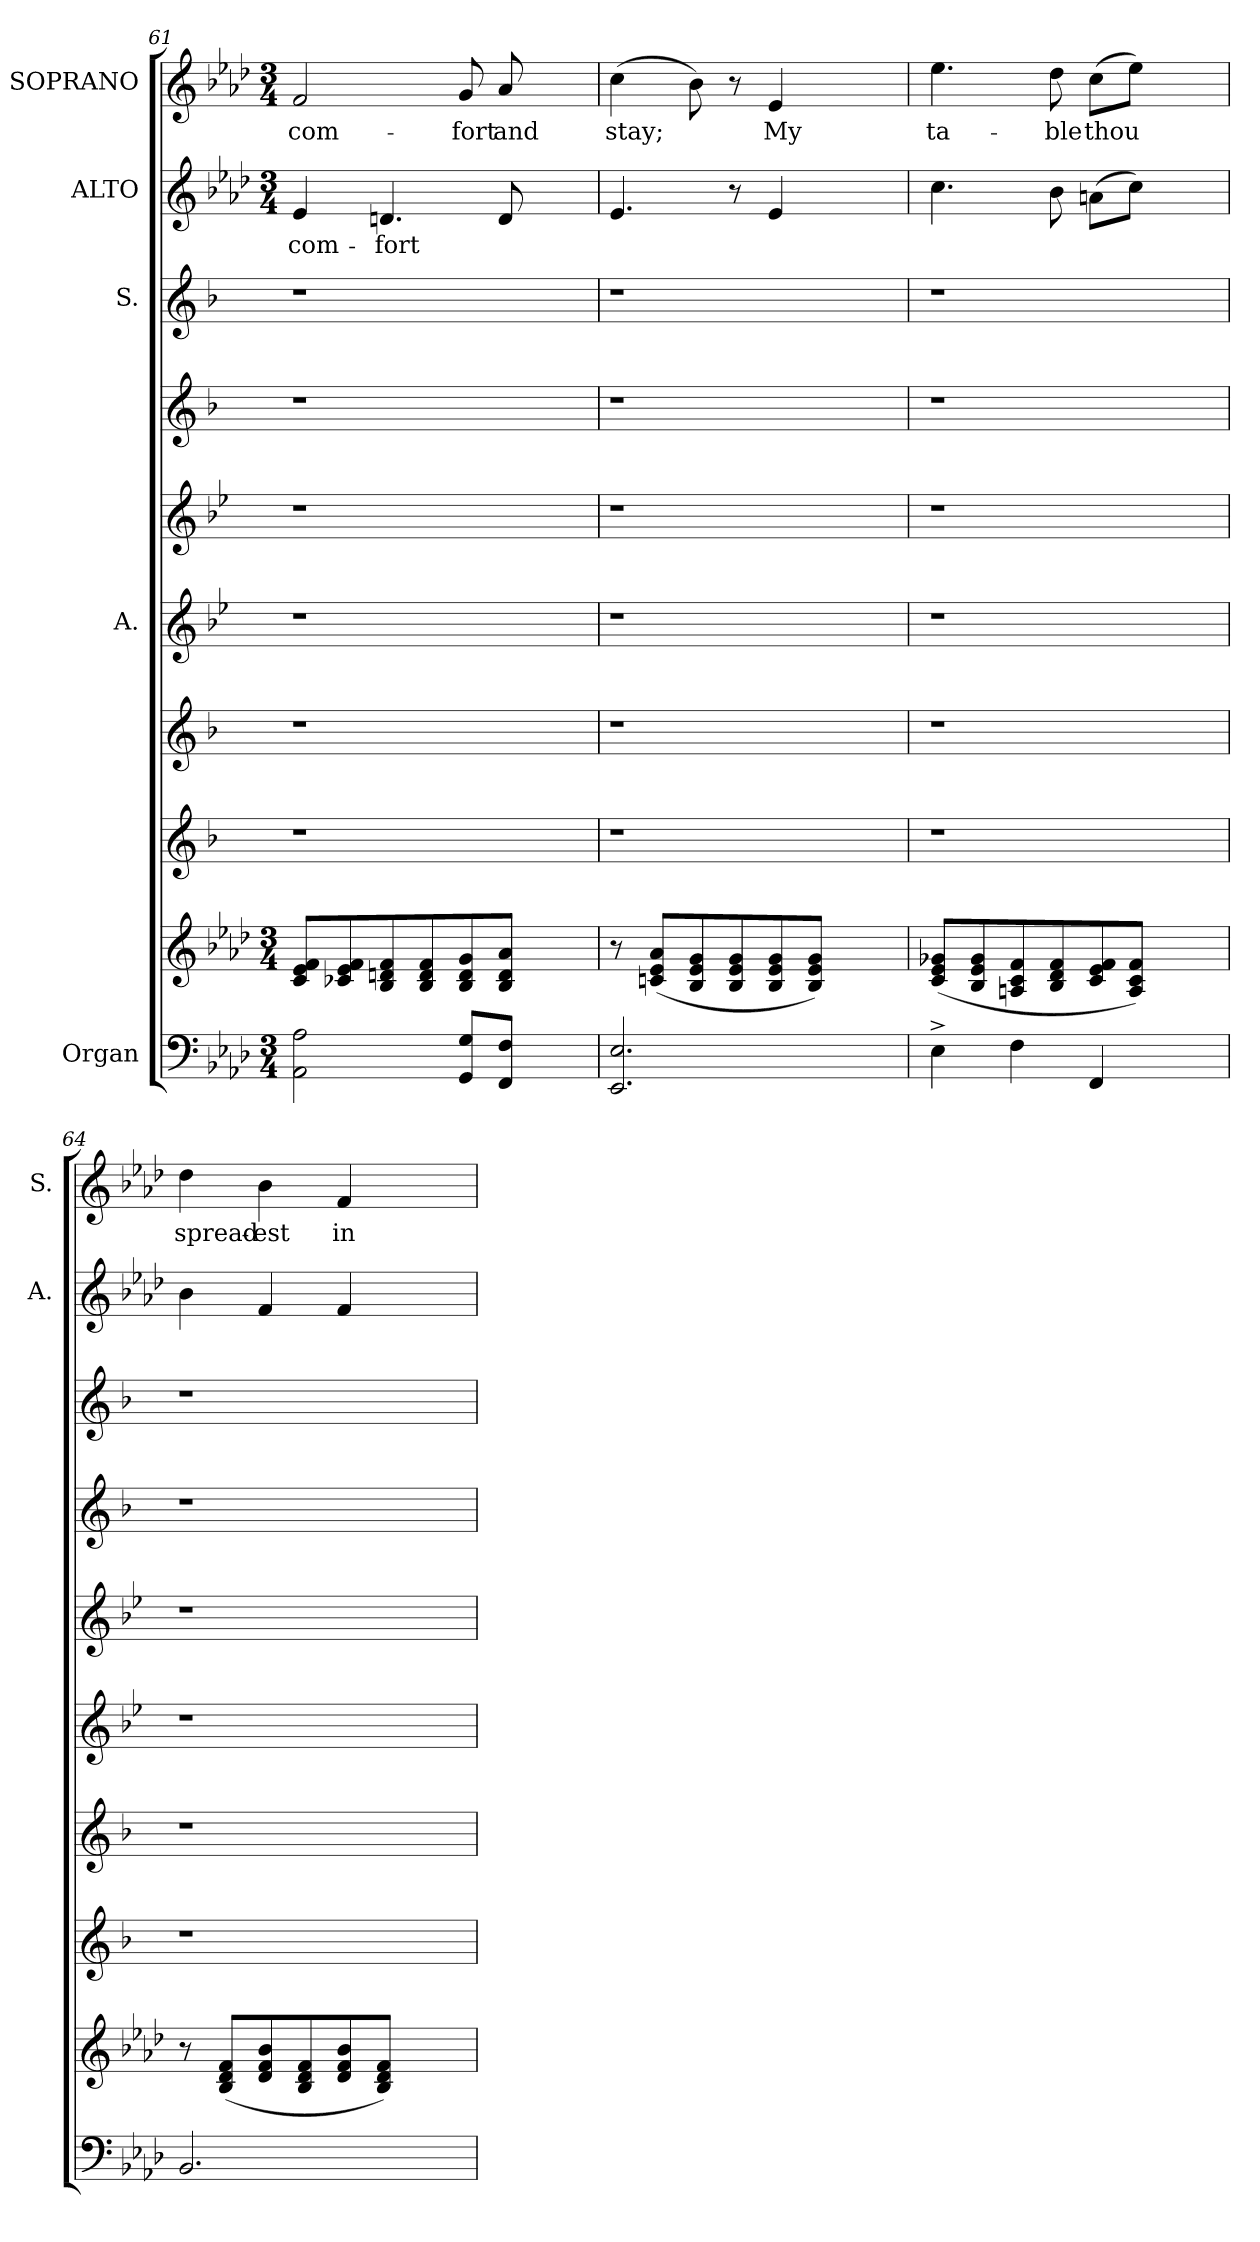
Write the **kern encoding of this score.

**kern	**kern	**kern	**kern	**kern	**kern	**kern	**kern	**kern	**text	**kern	**text
*part9	*part9	*part8	*part7	*part6	*part5	*part4	*part3	*part2	*part2	*part1	*part1
*staff10	*staff9	*staff8	*staff7	*staff6	*staff5	*staff4	*staff3	*staff2	*staff2	*staff1	*staff1
*I"Organ	*	*	*	*I"A.	*	*	*I"S.	*I"ALTO	*	*I"SOPRANO	*
*	*	*	*	*	*	*	*	*I'A.	*	*I'S.	*
*clefF4	*clefG2	*clefG2	*clefG2	*clefG2	*clefG2	*clefG2	*clefG2	*clefG2	*	*clefG2	*
*	*	*ITrd-2c-3	*ITrd-2c-3	*ITrd1c2	*ITrd1c2	*ITrd-2c-3	*ITrd-3c-5	*	*	*	*
*k[b-e-a-d-]	*k[b-e-a-d-]	*k[b-e-a-d-]	*k[b-e-a-d-]	*k[b-e-a-d-]	*k[b-e-a-d-]	*k[b-e-a-d-]	*k[b-e-]	*k[b-e-a-d-]	*	*k[b-e-a-d-]	*
*A-:	*A-:	*A-:	*A-:	*A-:	*A-:	*A-:	*B-:	*A-:	*	*A-:	*
*M3/4	*M3/4	*	*	*	*	*	*	*M3/4	*	*M3/4	*
=61	=61	=61	=61	=61	=61	=61	=61	=61	=61	=61	=61
!	!	!	!	!	!	!	!	!	!LO:LY:b	!	!LO:LY:b
2AA-\ 2A-\	8c/ 8e-/ 8f/L	1r	1r	1r	1r	1r	1r	4e-/	com-	2f/	com-
.	8c-X/ 8e-/ 8f/	.	.	.	.	.	.	.	.	.	.
!	!	!	!	!	!	!	!	!	!LO:LY:b	!	!
.	8B-/ 8dn/ 8f/	.	.	.	.	.	.	4.dn/	-fort	.	.
.	8B-/ 8d/ 8f/	.	.	.	.	.	.	.	.	.	.
!	!	!	!	!	!	!	!	!	!	!	!LO:LY:b
8GG/ 8G/L	8B-/ 8d/ 8g/	.	.	.	.	.	.	.	.	8g/	-fort
!	!	!	!	!	!	!	!	!	!	!	!LO:LY:b
8FF/ 8F/J	8B-/ 8d/ 8a-/J	.	.	.	.	.	.	8d/	.	8a-/	and
4ryy	4ryy	.	.	.	.	.	.	4ryy	.	4ryy	.
!!LO:PB:g=z
=62	=62	=62	=62	=62	=62	=62	=62	=62	=62	=62	=62
!	!	!	!	!	!	!	!	!	!	!	!LO:LY:b
2.EE-/ 2.E-/	8r	1r	1r	1r	1r	1r	1r	4.e-/	.	(>4cc\	stay;
.	(<8cn/ 8e-/ 8a-/L	.	.	.	.	.	.	.	.	.	.
.	8B-/ 8e-/ 8g/	.	.	.	.	.	.	.	.	8b-\)	.
.	8B-/ 8e-/ 8g/	.	.	.	.	.	.	8r	.	8r	.
!	!	!	!	!	!	!	!	!	!	!	!LO:LY:b
.	8B-/ 8e-/ 8g/	.	.	.	.	.	.	4e-/	.	4e-/	My
.	8B-/ 8e-/ 8g/J)	.	.	.	.	.	.	.	.	.	.
4ryy	4ryy	.	.	.	.	.	.	4ryy	.	4ryy	.
=63	=63	=63	=63	=63	=63	=63	=63	=63	=63	=63	=63
!	!	!	!	!	!	!	!	!	!	!	!LO:LY:b
4E-^>\	(<8c/ 8e-/ 8g-X/L	1r	1r	1r	1r	1r	1r	4.cc\	.	4.ee-\	ta-
.	8B-/ 8e-/ 8g-/	.	.	.	.	.	.	.	.	.	.
4F\	8An/ 8c/ 8f/	.	.	.	.	.	.	.	.	.	.
!	!	!	!	!	!	!	!	!	!	!	!LO:LY:b
.	8B-/ 8d-/ 8f/	.	.	.	.	.	.	8b-\	.	8dd-\	-ble
!	!	!	!	!	!	!	!	!	!	!	!LO:LY:b
4FF/	8c/ 8e-/ 8f/	.	.	.	.	.	.	(>8an\L	.	(>8cc\L	thou
.	8A/ 8c/ 8f/J)	.	.	.	.	.	.	8cc\J)	.	8ee-\J)	.
4ryy	4ryy	.	.	.	.	.	.	4ryy	.	4ryy	.
=64	=64	=64	=64	=64	=64	=64	=64	=64	=64	=64	=64
!	!	!	!	!	!	!	!	!	!	!	!LO:LY:b
2.BB-/	8r	1r	1r	1r	1r	1r	1r	4b-\	.	4dd-\	spread-
.	(<8B-/ 8d-/ 8f/L	.	.	.	.	.	.	.	.	.	.
!	!	!	!	!	!	!	!	!	!	!	!LO:LY:b
.	8d-/ 8f/ 8b-/	.	.	.	.	.	.	4f/	.	4b-\	-est
.	8B-/ 8d-/ 8f/	.	.	.	.	.	.	.	.	.	.
!	!	!	!	!	!	!	!	!	!	!	!LO:LY:b
.	8d-/ 8f/ 8b-/	.	.	.	.	.	.	4f/	.	4f/	in
.	8B-/ 8d-/ 8f/J)	.	.	.	.	.	.	.	.	.	.
4ryy	4ryy	.	.	.	.	.	.	4ryy	.	4ryy	.
=	=	=	=	=	=	=	=	=	=	=	=
*-	*-	*-	*-	*-	*-	*-	*-	*-	*-	*-	*-
